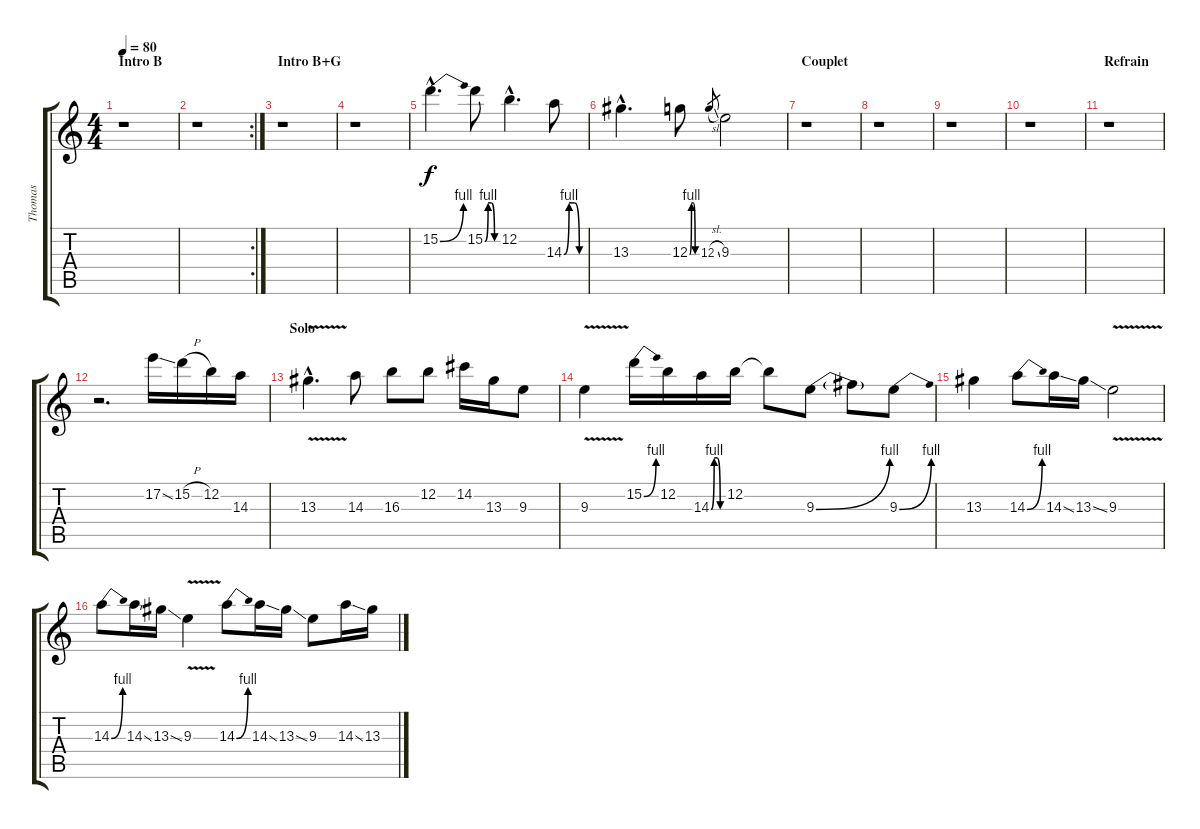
\track ("Thomas" "Thomas") {instrument overdrivenguitar}
\staff {score tabs}
\tuning (E4 B3 G3 D3 A2 E2) {hide}
\ts (4 4)
\section ("" "Intro B")
\tempo 80
\clef g2
\ks c
r.1{dy f instrument overdrivenguitar} |
\rc 2
r.1 |
\section ("" "Intro B+G")
r.1 |
r.1 |
15.2{be (bend 0 0 60 4) hac}.4{d} 15.2{be (custom 0 0 15 4 30 4 45 0 60 0)}.8 12.2{hac}.4{d} 14.3{be (custom 0 0 15 4 30 4 45 0 60 0)}.8 |
13.3{hac}.4{d} 12.3{be (custom 0 0 15 4 30 4 45 0 60 0)}.8 12.3{sl}.8{gr} 9.3.2 |
\section ("" "Couplet")
r.1 |
r.1 |
r.1 |
r.1 |
\section ("" "Refrain")
r.1 |
r.2{d} 17.2{ss}.16 15.2{h}.16 12.2.16 14.3.16 |
\section ("" "Solo")
13.3{v hac}.4{d volume 12} 14.3.8 16.3.8 12.2.8 14.2.16 13.3.16 9.3.8 |
9.3{v}.4 15.2{be (bend 0 0 60 4)}.16 12.2.16 14.3{be (custom 0 0 15 4 30 4 45 0 60 0)}.16 12.2.16 12.2{t}.8 9.3{be (bend 0 0 60 4)}.8 9.3{t}.8 9.3{be (bend 0 0 60 4)}.8 |
13.3.4 14.3{be (bend 0 0 60 4)}.8 14.3{ss}.16 13.3{ss}.16 9.3{v}.2 |
14.3{be (bend 0 0 60 4)}.8 14.3{ss}.16 13.3{ss}.16 9.3{v}.4 14.3{be (bend 0 0 60 4)}.8 14.3{ss}.16 13.3{ss}.16 9.3.8 14.3{ss}.16 13.3.16
